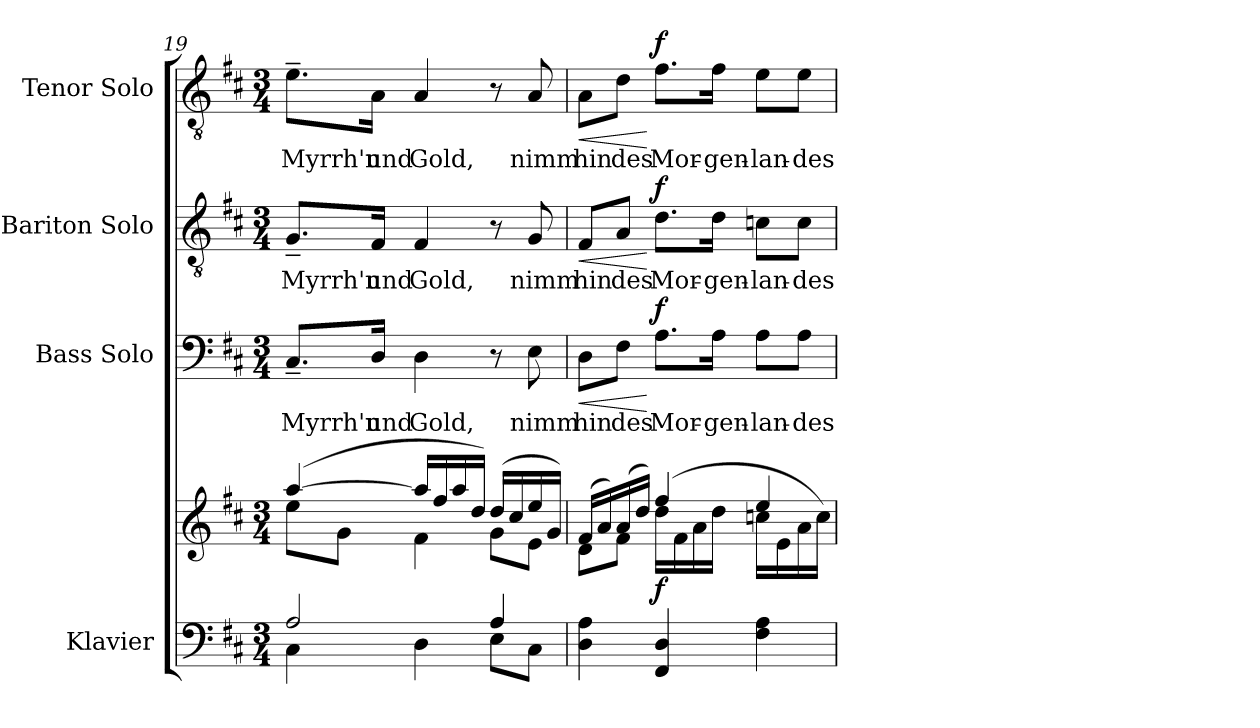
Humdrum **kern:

**kern	**kern	**dynam	**kern	**text	**dynam	**kern	**text	**dynam	**kern	**text	**dynam
*part4	*part4	*part4	*part3	*part3	*part3	*part2	*part2	*part2	*part1	*part1	*part1
*staff5	*staff4	*staff4/5	*staff3	*staff3	*staff3	*staff2	*staff2	*staff2	*staff1	*staff1	*staff1
*I"Klavier	*	*	*I"Bass Solo	*	*	*I"Bariton Solo	*	*	*I"Tenor Solo	*	*
*	*	*	*I'B S	*	*	*I'B r S	*	*	*I'T S	*	*
*clefF4	*clefG2	*	*clefF4	*	*	*clefGv2	*	*	*clefGv2	*	*
*k[f#c#]	*k[f#c#]	*	*k[f#c#]	*	*	*k[f#c#]	*	*	*k[f#c#]	*	*
*M3/4	*M3/4	*	*M3/4	*	*	*M3/4	*	*	*M3/4	*	*
=19	=19	=19	=19	=19	=19	=19	=19	=19	=19	=19	=19
*^	*^	*	*	*	*	*	*	*	*	*	*
!	!	!	!	!	!	!LO:LY:b	!	!	!LO:LY:b	!	!	!LO:LY:b	!
2A/	4C#\	([4aa/	8ee\L	.	8.C#~/L	Myrrh'n	.	8.G~/L	Myrrh'n	.	8.e~\L	Myrrh'n	.
.	.	.	8g\J	.	.	.	.	.	.	.	.	.	.
!	!	!	!	!	!	!LO:LY:b	!	!	!LO:LY:b	!	!	!LO:LY:b	!
.	.	.	.	.	16D/Jk	und	.	16F#/Jk	und	.	16A\Jk	und	.
!	!	!	!	!	!	!LO:LY:b	!	!	!LO:LY:b	!	!	!LO:LY:b	!
.	4D\	16aa/LL]	4f#\	.	4D\	Gold,	.	4F#/	Gold,	.	4A/	Gold,	.
.	.	16ff#/	.	.	.	.	.	.	.	.	.	.	.
.	.	16aa/	.	.	.	.	.	.	.	.	.	.	.
.	.	16dd/JJ)	.	.	.	.	.	.	.	.	.	.	.
4A/	8E\L	(16dd/LL	8g\L	.	8r	.	.	8r	.	.	8r	.	.
.	.	16cc#/	.	.	.	.	.	.	.	.	.	.	.
!	!	!	!	!	!	!LO:LY:b	!	!	!LO:LY:b	!	!	!LO:LY:b	!
.	8C#\J	16ee/	8e\J	.	8E\	nimm	.	8G/	nimm	.	8A/	nimm	.
.	.	16g/JJ)	.	.	.	.	.	.	.	.	.	.	.
*v	*v	*	*	*	*	*	*	*	*	*	*	*	*
=20	=20	=20	=20	=20	=20	=20	=20	=20	=20	=20	=20	=20
!	!	!	!	!	!LO:LY:b	!LO:HP:b	!	!LO:LY:b	!LO:HP:b	!	!LO:LY:b	!LO:HP:b
4D\ 4A\	(16f#/LL	8d\L	.	8D\L	hin	<	8F#/L	hin	<	8A\L	hin	<
.	16a/)	.	.	.	.	.	.	.	.	.	.	.
!	!	!	!	!	!LO:LY:b	!	!	!LO:LY:b	!	!	!LO:LY:b	!
.	(16a/	8f#\J	.	8F#\J	des	.	8A/J	des	.	8d\J	des	.
.	16dd/JJ)	.	.	.	.	.	.	.	.	.	.	.
!	!	!	!LO:DY:a=2	!	!LO:LY:b	!LO:DY:n=1:a	!	!LO:LY:b	!LO:DY:n=1:a	!	!LO:LY:b	!LO:DY:n=1:a
4FF#/ 4D/	(4ff#/	16dd\LL	f	8.A\L	Mor-	[ f	8.d\L	Mor-	[ f	8.f#\L	Mor-	[ f
.	.	16f#\	.	.	.	.	.	.	.	.	.	.
.	.	16a\	.	.	.	.	.	.	.	.	.	.
!	!	!	!	!	!LO:LY:b	!	!	!LO:LY:b	!	!	!LO:LY:b	!
.	.	16dd\JJ	.	16A\Jk	-gen-	.	16d\Jk	-gen-	.	16f#\Jk	-gen-	.
!	!	!	!	!	!LO:LY:b	!	!	!LO:LY:b	!	!	!LO:LY:b	!
4F#\ 4A\	4ee/	16ccn\LL	.	8A\L	-lan-	.	8cn\L	-lan-	.	8e\L	-lan-	.
.	.	16e\	.	.	.	.	.	.	.	.	.	.
!	!	!	!	!	!LO:LY:b	!	!	!LO:LY:b	!	!	!LO:LY:b	!
.	.	16a\	.	8A\J	-des	.	8c\J	-des	.	8e\J	-des	.
.	.	16cc\JJ)	.	.	.	.	.	.	.	.	.	.
*	*v	*v	*	*	*	*	*	*	*	*	*	*
=	=	=	=	=	=	=	=	=	=	=	=
*-	*-	*-	*-	*-	*-	*-	*-	*-	*-	*-	*-
